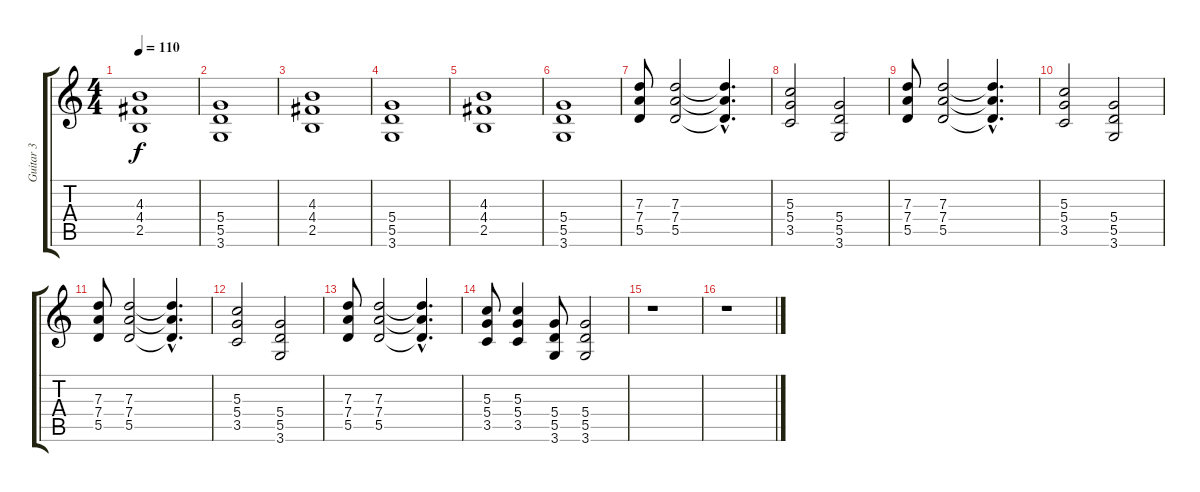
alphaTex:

\track ("Guitar 3" "Guitar 3") {instrument overdrivenguitar}
\staff {score tabs}
\tuning (E4 B3 G3 D3 A2 E2) {hide}
\ts (4 4)
\tempo 110
\clef g2
\ks c
(4.3 4.4 2.5).1{dy f} |
(5.4 5.5 3.6).1 |
(4.3 4.4 2.5).1 |
(5.4 5.5 3.6).1 |
(4.3 4.4 2.5).1 |
(5.4 5.5 3.6).1 |
(7.3 7.4 5.5).8 (7.3 7.4 5.5).2 (7.3{hac t} 7.4{hac t} 5.5{hac t}).4{d} |
(5.3 5.4 3.5).2 (5.4 5.5 3.6).2 |
(7.3 7.4 5.5).8 (7.3 7.4 5.5).2 (7.3{hac t} 7.4{hac t} 5.5{hac t}).4{d} |
(5.3 5.4 3.5).2 (5.4 5.5 3.6).2 |
(7.3 7.4 5.5).8 (7.3 7.4 5.5).2 (7.3{hac t} 7.4{hac t} 5.5{hac t}).4{d} |
(5.3 5.4 3.5).2 (5.4 5.5 3.6).2 |
(7.3 7.4 5.5).8 (7.3 7.4 5.5).2 (7.3{hac t} 7.4{hac t} 5.5{hac t}).4{d} |
(5.3 5.4 3.5).8 (5.3 5.4 3.5).4 (5.4 5.5 3.6).8 (5.4 5.5 3.6).2 |
r.1 |
r.1
